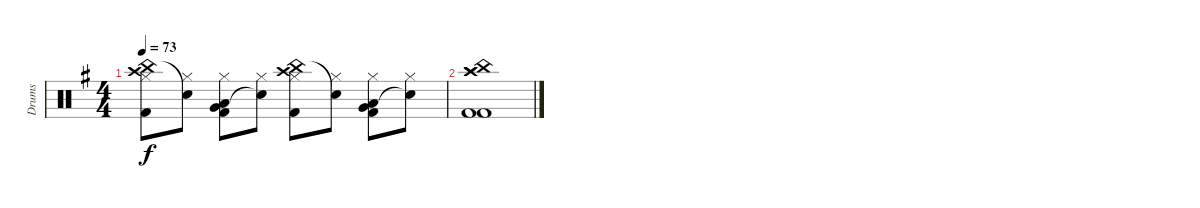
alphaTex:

\track ("Drums" "Drums") {instrument percussion}
\staff {score}
\articulation defaults
\ts (4 4)
\tempo 73
\clef neutral
\ks g
("Hi-Hat (closed)" "China (hit)" "Crash high (hit)" "Kick (hit) 2").8{dy f} ("Hi-Hat (closed)" "Snare (hit)"{t}).8 ("Hi-Hat (closed)" "Very Low Tom (hit)" "Low Floor Tom (hit)" "Kick (hit) 2").8 ("Hi-Hat (closed)" "Snare (hit)"{t}).8 ("Hi-Hat (closed)" "China (hit)" "Crash high (hit)" "Kick (hit) 2").8 ("Hi-Hat (closed)" "Snare (hit)"{t}).8 ("Hi-Hat (closed)" "Very Low Tom (hit)" "Low Floor Tom (hit)" "Kick (hit) 2").8 ("Hi-Hat (closed)" "Snare (hit)"{t}).8 |
("Kick (hit) 2" "Crash high (hit)" "China (hit)" "Crash high (hit)" "Kick (hit) 2").1
